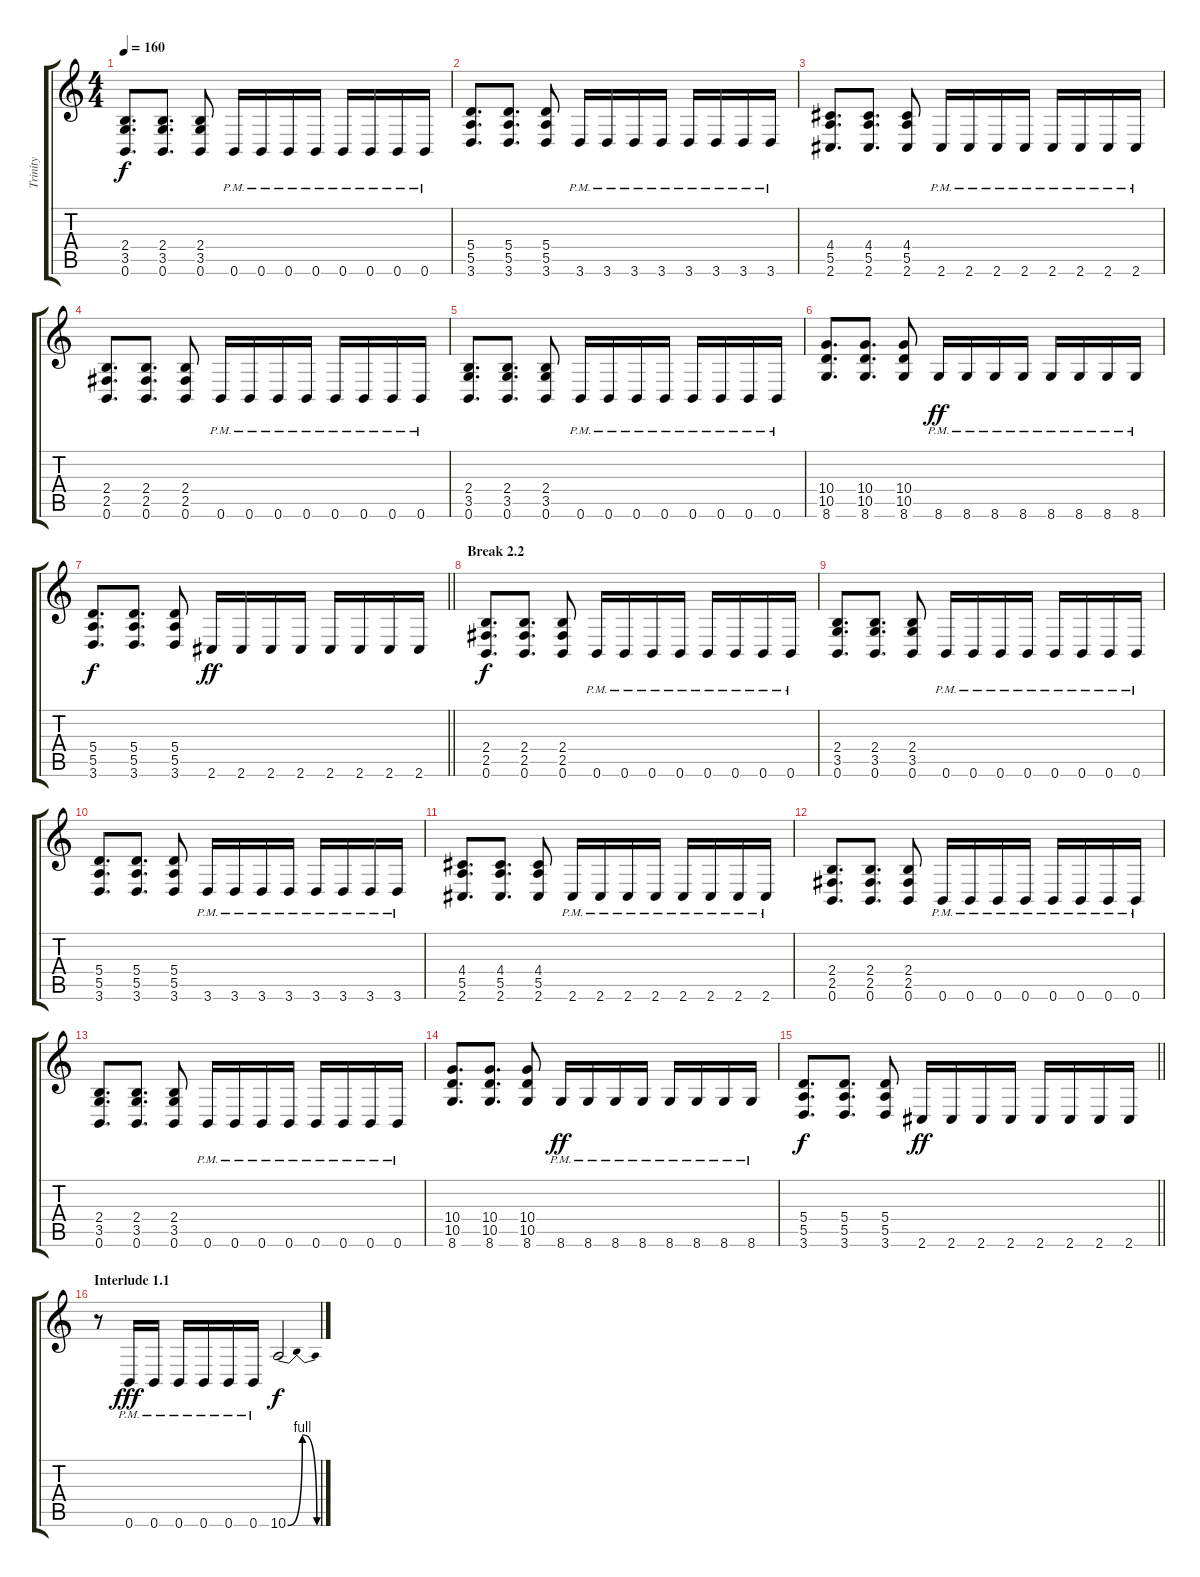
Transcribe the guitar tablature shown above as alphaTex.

\track ("Trinity" "Trinity") {instrument distortionguitar}
\staff {score tabs}
\tuning (B3 Gb3 D3 A2 E2 B1) {hide}
\ts (4 4)
\tempo 160
\clef g2
\ks c
(2.4 3.5 0.6).8{d dy f} (2.4 3.5 0.6).8{d} (2.4 3.5 0.6).8 0.6{pm}.16 0.6{pm}.16 0.6{pm}.16 0.6{pm}.16 0.6{pm}.16 0.6{pm}.16 0.6{pm}.16 0.6{pm}.16 |
(5.4 5.5 3.6).8{d} (5.4 5.5 3.6).8{d} (5.4 5.5 3.6).8 3.6{pm}.16 3.6{pm}.16 3.6{pm}.16 3.6{pm}.16 3.6{pm}.16 3.6{pm}.16 3.6{pm}.16 3.6{pm}.16 |
(4.4 5.5 2.6).8{d} (4.4 5.5 2.6).8{d} (4.4 5.5 2.6).8 2.6{pm}.16 2.6{pm}.16 2.6{pm}.16 2.6{pm}.16 2.6{pm}.16 2.6{pm}.16 2.6{pm}.16 2.6{pm}.16 |
(2.4 2.5 0.6).8{d} (2.4 2.5 0.6).8{d} (2.4 2.5 0.6).8 0.6{pm}.16 0.6{pm}.16 0.6{pm}.16 0.6{pm}.16 0.6{pm}.16 0.6{pm}.16 0.6{pm}.16 0.6{pm}.16 |
(2.4 3.5 0.6).8{d} (2.4 3.5 0.6).8{d} (2.4 3.5 0.6).8 0.6{pm}.16 0.6{pm}.16 0.6{pm}.16 0.6{pm}.16 0.6{pm}.16 0.6{pm}.16 0.6{pm}.16 0.6{pm}.16 |
(10.4 10.5 8.6).8{d} (10.4 10.5 8.6).8{d} (10.4 10.5 8.6).8 8.6{pm}.16{dy ff} 8.6{pm}.16 8.6{pm}.16 8.6{pm}.16 8.6{pm}.16 8.6{pm}.16 8.6{pm}.16 8.6{pm}.16 |
\barLineRight lightlight
(5.4 5.5 3.6).8{d dy f} (5.4 5.5 3.6).8{d} (5.4 5.5 3.6).8 2.6.16{dy ff} 2.6.16 2.6.16 2.6.16 2.6.16 2.6.16 2.6.16 2.6.16 |
\section ("" "Break 2.2")
(2.4 2.5 0.6).8{d dy f} (2.4 2.5 0.6).8{d} (2.4 2.5 0.6).8 0.6{pm}.16 0.6{pm}.16 0.6{pm}.16 0.6{pm}.16 0.6{pm}.16 0.6{pm}.16 0.6{pm}.16 0.6{pm}.16 |
(2.4 3.5 0.6).8{d} (2.4 3.5 0.6).8{d} (2.4 3.5 0.6).8 0.6{pm}.16 0.6{pm}.16 0.6{pm}.16 0.6{pm}.16 0.6{pm}.16 0.6{pm}.16 0.6{pm}.16 0.6{pm}.16 |
(5.4 5.5 3.6).8{d} (5.4 5.5 3.6).8{d} (5.4 5.5 3.6).8 3.6{pm}.16 3.6{pm}.16 3.6{pm}.16 3.6{pm}.16 3.6{pm}.16 3.6{pm}.16 3.6{pm}.16 3.6{pm}.16 |
(4.4 5.5 2.6).8{d} (4.4 5.5 2.6).8{d} (4.4 5.5 2.6).8 2.6{pm}.16 2.6{pm}.16 2.6{pm}.16 2.6{pm}.16 2.6{pm}.16 2.6{pm}.16 2.6{pm}.16 2.6{pm}.16 |
(2.4 2.5 0.6).8{d} (2.4 2.5 0.6).8{d} (2.4 2.5 0.6).8 0.6{pm}.16 0.6{pm}.16 0.6{pm}.16 0.6{pm}.16 0.6{pm}.16 0.6{pm}.16 0.6{pm}.16 0.6{pm}.16 |
(2.4 3.5 0.6).8{d} (2.4 3.5 0.6).8{d} (2.4 3.5 0.6).8 0.6{pm}.16 0.6{pm}.16 0.6{pm}.16 0.6{pm}.16 0.6{pm}.16 0.6{pm}.16 0.6{pm}.16 0.6{pm}.16 |
(10.4 10.5 8.6).8{d} (10.4 10.5 8.6).8{d} (10.4 10.5 8.6).8 8.6{pm}.16{dy ff} 8.6{pm}.16 8.6{pm}.16 8.6{pm}.16 8.6{pm}.16 8.6{pm}.16 8.6{pm}.16 8.6{pm}.16 |
\barLineRight lightlight
(5.4 5.5 3.6).8{d dy f} (5.4 5.5 3.6).8{d} (5.4 5.5 3.6).8 2.6.16{dy ff} 2.6.16 2.6.16 2.6.16 2.6.16 2.6.16 2.6.16 2.6.16 |
\section ("" "Interlude 1.1")
r.8 0.6{pm}.16{dy fff} 0.6{pm}.16 0.6{pm}.16 0.6{pm}.16 0.6{pm}.16 0.6{pm}.16 10.6{be (bendrelease 0 0 2 4 2 4 60 0)}.2{dy f}
